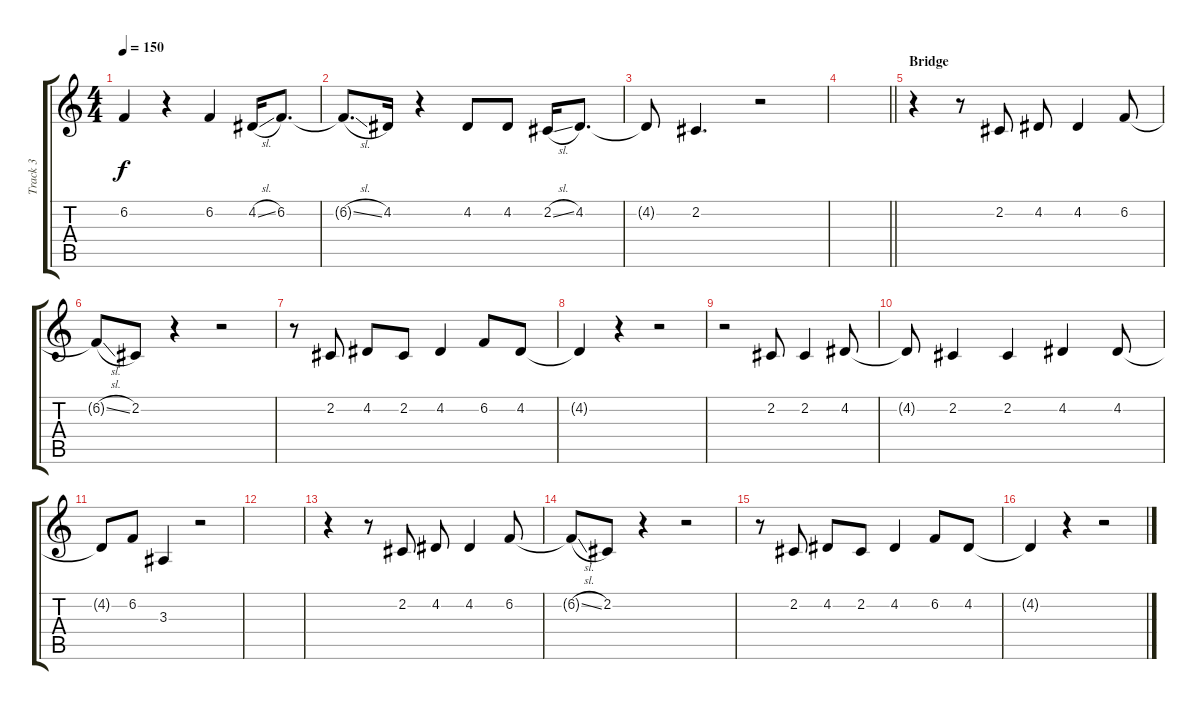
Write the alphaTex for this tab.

\track ("Track 3" "Track 3") {instrument tenorsax}
\staff {score tabs}
\tuning (E4 B3 G3 D3 A2 E2) {hide}
\ts (4 4)
\tempo 150
\clef g2
\ks c
6.2{t}.4{dy f} r.4 6.2.4 4.2{sl}.16 6.2.8{d} |
6.2{sl t}.8{d} 4.2.16 r.4 4.2.8 4.2.8 2.2{sl}.16 4.2.8{d} |
4.2{t}.8 2.2.4{d} r.2 |
\barLineRight lightlight
|
\section ("" "Bridge")
r.4 r.8 2.2.8 4.2.8 4.2.4 6.2.8 |
6.2{sl t}.8 2.2.8 r.4 r.2 |
r.8 2.2.8 4.2.8 2.2.8 4.2.4 6.2.8 4.2.8 |
4.2{t}.4 r.4 r.2 |
r.2 2.2.8 2.2.4 4.2.8 |
4.2{t}.8 2.2.4 2.2.4 4.2.4 4.2.8 |
4.2{t}.8 6.2.8 3.3.4 r.2 |
|
r.4 r.8 2.2.8 4.2.8 4.2.4 6.2.8 |
6.2{sl t}.8 2.2.8 r.4 r.2 |
r.8 2.2.8 4.2.8 2.2.8 4.2.4 6.2.8 4.2.8 |
4.2{t}.4 r.4 r.2
